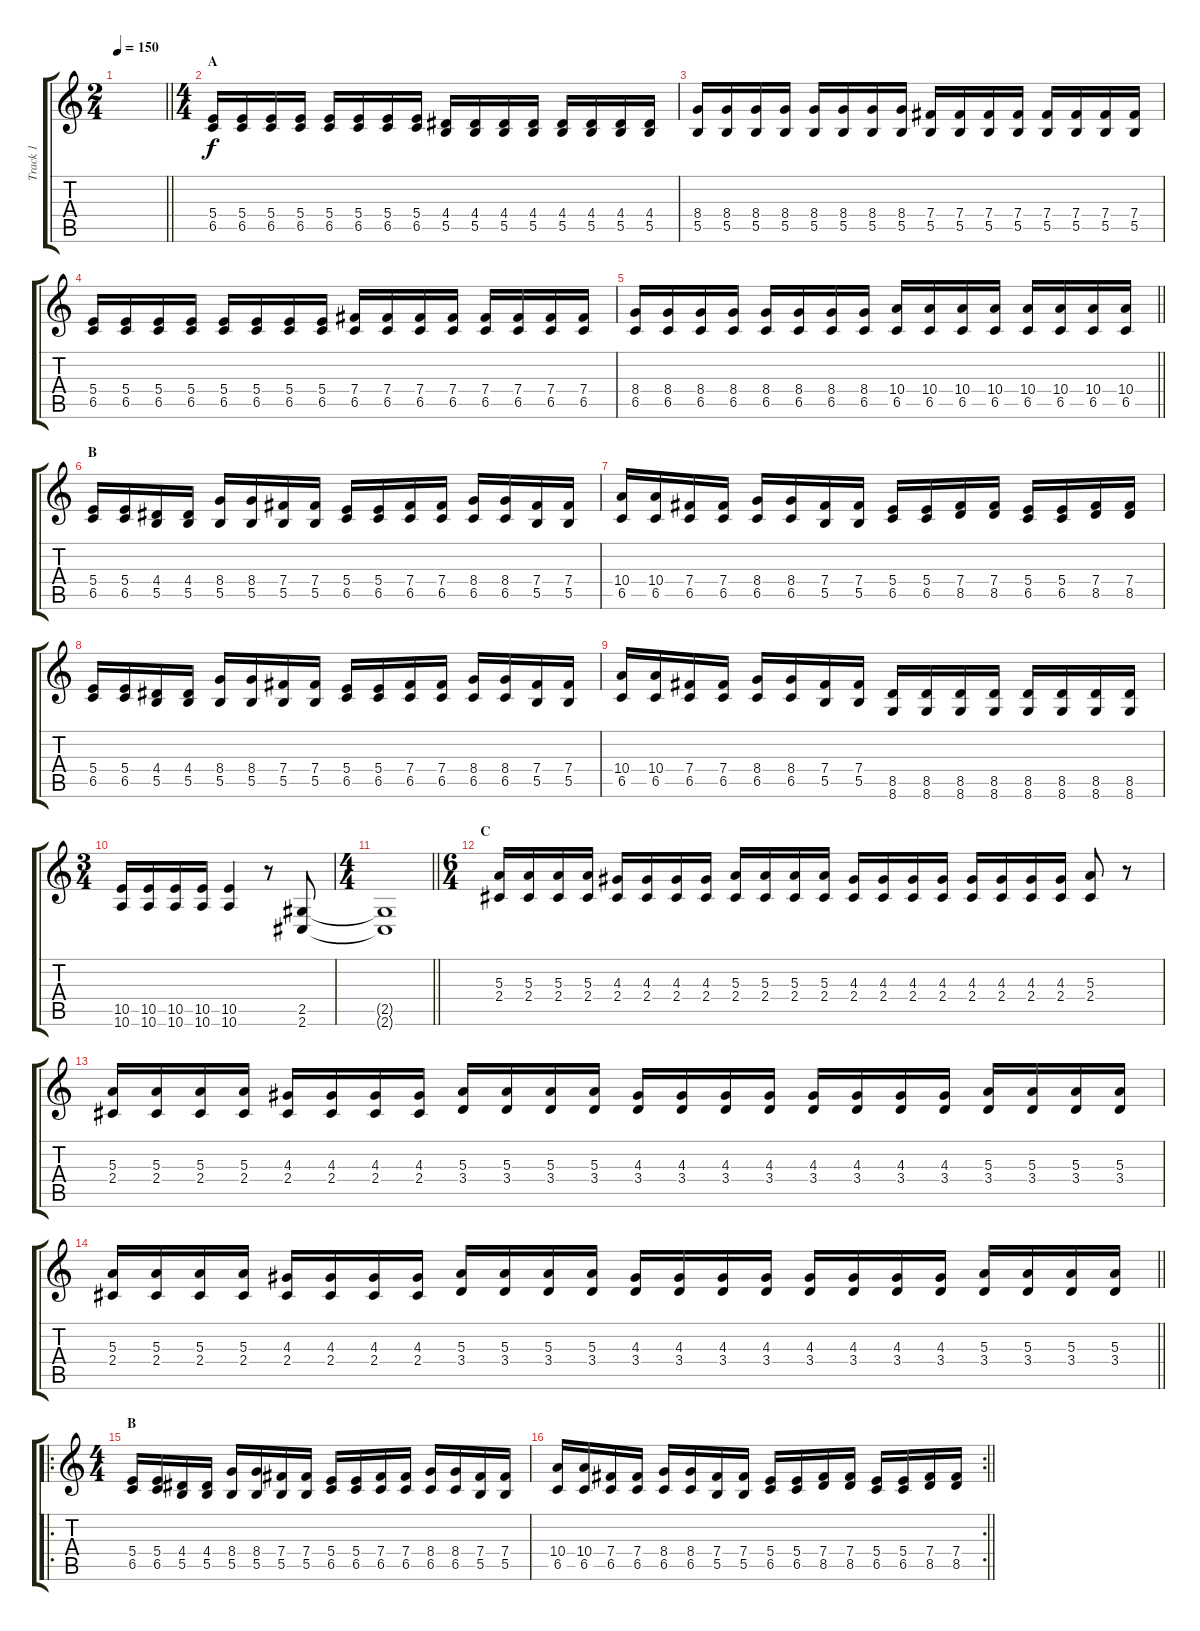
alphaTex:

\track ("Track 1" "Track 1") {instrument distortionguitar}
\staff {score tabs}
\tuning (Db4 Ab3 E3 B2 Gb2 B1) {hide}
\ts (2 4)
\tempo 150
\clef g2
\barLineRight lightlight
\ks c
|
\ts (4 4)
\section ("" "A")
(5.4 6.5).16 (5.4 6.5).16 (5.4 6.5).16 (5.4 6.5).16 (5.4 6.5).16 (5.4 6.5).16 (5.4 6.5).16 (5.4 6.5).16 (4.4 5.5).16 (4.4 5.5).16 (4.4 5.5).16 (4.4 5.5).16 (4.4 5.5).16 (4.4 5.5).16 (4.4 5.5).16 (4.4 5.5).16 |
(8.4 5.5).16 (8.4 5.5).16 (8.4 5.5).16 (8.4 5.5).16 (8.4 5.5).16 (8.4 5.5).16 (8.4 5.5).16 (8.4 5.5).16 (7.4 5.5).16 (7.4 5.5).16 (7.4 5.5).16 (7.4 5.5).16 (7.4 5.5).16 (7.4 5.5).16 (7.4 5.5).16 (7.4 5.5).16 |
(5.4 6.5).16 (5.4 6.5).16 (5.4 6.5).16 (5.4 6.5).16 (5.4 6.5).16 (5.4 6.5).16 (5.4 6.5).16 (5.4 6.5).16 (7.4 6.5).16 (7.4 6.5).16 (7.4 6.5).16 (7.4 6.5).16 (7.4 6.5).16 (7.4 6.5).16 (7.4 6.5).16 (7.4 6.5).16 |
\barLineRight lightlight
(8.4 6.5).16 (8.4 6.5).16 (8.4 6.5).16 (8.4 6.5).16 (8.4 6.5).16 (8.4 6.5).16 (8.4 6.5).16 (8.4 6.5).16 (10.4 6.5).16 (10.4 6.5).16 (10.4 6.5).16 (10.4 6.5).16 (10.4 6.5).16 (10.4 6.5).16 (10.4 6.5).16 (10.4 6.5).16 |
\section ("" "B")
(5.4 6.5).16 (5.4 6.5).16 (4.4 5.5).16 (4.4 5.5).16 (8.4 5.5).16 (8.4 5.5).16 (7.4 5.5).16 (7.4 5.5).16 (5.4 6.5).16 (5.4 6.5).16 (7.4 6.5).16 (7.4 6.5).16 (8.4 6.5).16 (8.4 6.5).16 (7.4 5.5).16 (7.4 5.5).16 |
(10.4 6.5).16 (10.4 6.5).16 (7.4 6.5).16 (7.4 6.5).16 (8.4 6.5).16 (8.4 6.5).16 (7.4 5.5).16 (7.4 5.5).16 (5.4 6.5).16 (5.4 6.5).16 (7.4 8.5).16 (7.4 8.5).16 (5.4 6.5).16 (5.4 6.5).16 (7.4 8.5).16 (7.4 8.5).16 |
(5.4 6.5).16 (5.4 6.5).16 (4.4 5.5).16 (4.4 5.5).16 (8.4 5.5).16 (8.4 5.5).16 (7.4 5.5).16 (7.4 5.5).16 (5.4 6.5).16 (5.4 6.5).16 (7.4 6.5).16 (7.4 6.5).16 (8.4 6.5).16 (8.4 6.5).16 (7.4 5.5).16 (7.4 5.5).16 |
(10.4 6.5).16 (10.4 6.5).16 (7.4 6.5).16 (7.4 6.5).16 (8.4 6.5).16 (8.4 6.5).16 (7.4 5.5).16 (7.4 5.5).16 (8.5 8.6).16 (8.5 8.6).16 (8.5 8.6).16 (8.5 8.6).16 (8.5 8.6).16 (8.5 8.6).16 (8.5 8.6).16 (8.5 8.6).16 |
\ts (3 4)
(10.5 10.6).16 (10.5 10.6).16 (10.5 10.6).16 (10.5 10.6).16 (10.5 10.6).4 r.8 (2.5 2.6).8 |
\ts (4 4)
\barLineRight lightlight
(2.5{t} 2.6{t}).1 |
\ts (6 4)
\section ("" "C")
(5.3 2.4).16 (5.3 2.4).16 (5.3 2.4).16 (5.3 2.4).16 (4.3 2.4).16 (4.3 2.4).16 (4.3 2.4).16 (4.3 2.4).16 (5.3 2.4).16 (5.3 2.4).16 (5.3 2.4).16 (5.3 2.4).16 (4.3 2.4).16 (4.3 2.4).16 (4.3 2.4).16 (4.3 2.4).16 (4.3 2.4).16 (4.3 2.4).16 (4.3 2.4).16 (4.3 2.4).16 (5.3 2.4).8 r.8 |
(5.3 2.4).16 (5.3 2.4).16 (5.3 2.4).16 (5.3 2.4).16 (4.3 2.4).16 (4.3 2.4).16 (4.3 2.4).16 (4.3 2.4).16 (5.3 3.4).16 (5.3 3.4).16 (5.3 3.4).16 (5.3 3.4).16 (4.3 3.4).16 (4.3 3.4).16 (4.3 3.4).16 (4.3 3.4).16 (4.3 3.4).16 (4.3 3.4).16 (4.3 3.4).16 (4.3 3.4).16 (5.3 3.4).16 (5.3 3.4).16 (5.3 3.4).16 (5.3 3.4).16 |
\barLineRight lightlight
(5.3 2.4).16 (5.3 2.4).16 (5.3 2.4).16 (5.3 2.4).16 (4.3 2.4).16 (4.3 2.4).16 (4.3 2.4).16 (4.3 2.4).16 (5.3 3.4).16 (5.3 3.4).16 (5.3 3.4).16 (5.3 3.4).16 (4.3 3.4).16 (4.3 3.4).16 (4.3 3.4).16 (4.3 3.4).16 (4.3 3.4).16 (4.3 3.4).16 (4.3 3.4).16 (4.3 3.4).16 (5.3 3.4).16 (5.3 3.4).16 (5.3 3.4).16 (5.3 3.4).16 |
\ro
\ts (4 4)
\section ("" "B")
(5.4 6.5).16 (5.4 6.5).16 (4.4 5.5).16 (4.4 5.5).16 (8.4 5.5).16 (8.4 5.5).16 (7.4 5.5).16 (7.4 5.5).16 (5.4 6.5).16 (5.4 6.5).16 (7.4 6.5).16 (7.4 6.5).16 (8.4 6.5).16 (8.4 6.5).16 (7.4 5.5).16 (7.4 5.5).16 |
\rc 2
\barLineRight lightlight
(10.4 6.5).16 (10.4 6.5).16 (7.4 6.5).16 (7.4 6.5).16 (8.4 6.5).16 (8.4 6.5).16 (7.4 5.5).16 (7.4 5.5).16 (5.4 6.5).16 (5.4 6.5).16 (7.4 8.5).16 (7.4 8.5).16 (5.4 6.5).16 (5.4 6.5).16 (7.4 8.5).16 (7.4 8.5).16
